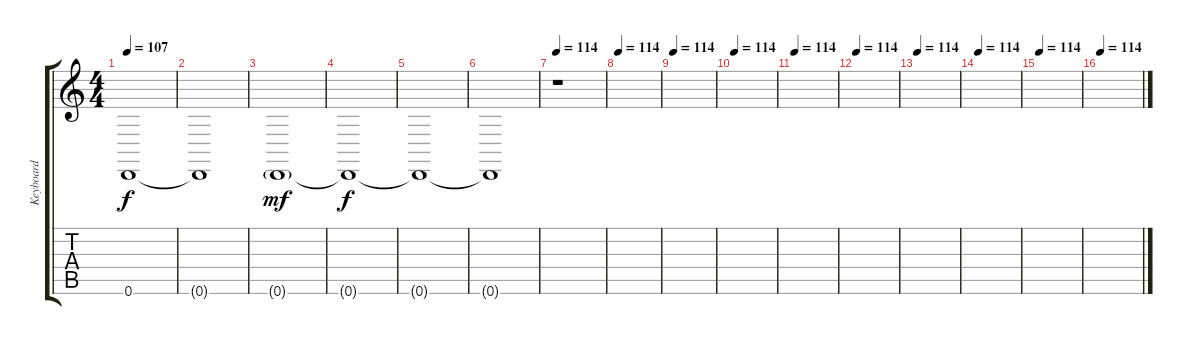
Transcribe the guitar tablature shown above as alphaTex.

\track ("Keyboard" "Keyboard") {instrument stringensemble1}
\staff {score tabs}
\tuning (E4 B3 G3 D3 A2 D2) {hide}
\ts (4 4)
\tempo 107
\clef g2
\ks c
0.6{t}.1{dy f} |
0.6{t}.1 |
0.6{g}.1{dy mf} |
0.6{t}.1{dy f} |
0.6{t}.1 |
0.6{t}.1 |
\tempo 114
r.1 |
\tempo 114
|
\tempo 114
|
\tempo 114
|
\tempo 110
\tempo 114
|
\tempo 114
|
\tempo 114
|
\tempo 114
|
\tempo 110
\tempo 114
|
\tempo 114
